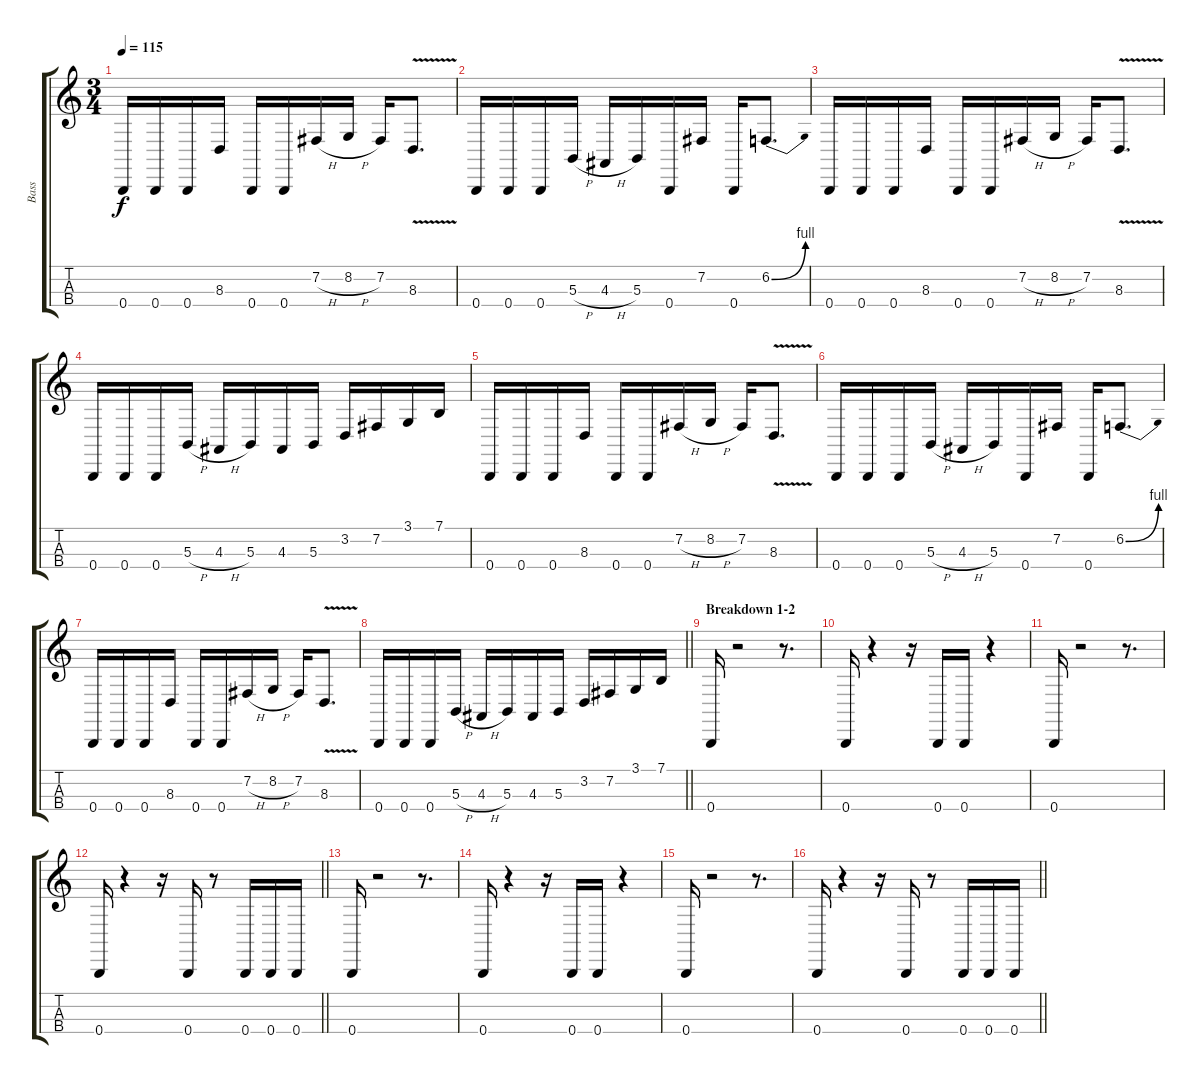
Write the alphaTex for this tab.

\track ("Bass" "Bass") {instrument brightacousticpiano}
\staff {score tabs}
\tuning (E3 B2 Gb2 B1) {hide}
\ts (3 4)
\tempo 115
\clef g2
\ks c
0.4.16{dy f} 0.4.16 0.4.16 8.3.16 0.4.16 0.4.16 7.2{h}.16 8.2{h}.16 7.2.16 8.3{v}.8{d} |
0.4.16 0.4.16 0.4.16 5.3{h}.16 4.3{h}.16 5.3.16 0.4.16 7.2.16 0.4.16 6.2{be (bend 0 0 60 4)}.8{d} |
0.4.16 0.4.16 0.4.16 8.3.16 0.4.16 0.4.16 7.2{h}.16 8.2{h}.16 7.2.16 8.3{v}.8{d} |
0.4.16 0.4.16 0.4.16 5.3{h}.16 4.3{h}.16 5.3.16 4.3.16 5.3.16 3.2.16 7.2.16 3.1.16 7.1.16 |
0.4.16 0.4.16 0.4.16 8.3.16 0.4.16 0.4.16 7.2{h}.16 8.2{h}.16 7.2.16 8.3{v}.8{d} |
0.4.16 0.4.16 0.4.16 5.3{h}.16 4.3{h}.16 5.3.16 0.4.16 7.2.16 0.4.16 6.2{be (bend 0 0 60 4)}.8{d} |
0.4.16 0.4.16 0.4.16 8.3.16 0.4.16 0.4.16 7.2{h}.16 8.2{h}.16 7.2.16 8.3{v}.8{d} |
\barLineRight lightlight
0.4.16 0.4.16 0.4.16 5.3{h}.16 4.3{h}.16 5.3.16 4.3.16 5.3.16 3.2.16 7.2.16 3.1.16 7.1.16 |
\section ("" "Breakdown 1-2")
0.4.16 r.2 r.8{d} |
0.4.16 r.4 r.16 0.4.16 0.4.16 r.4 |
0.4.16 r.2 r.8{d} |
\barLineRight lightlight
0.4.16 r.4 r.16 0.4.16 r.8 0.4.16 0.4.16 0.4.16 |
0.4.16 r.2 r.8{d} |
0.4.16 r.4 r.16 0.4.16 0.4.16 r.4 |
0.4.16 r.2 r.8{d} |
\barLineRight lightlight
0.4.16 r.4 r.16 0.4.16 r.8 0.4.16 0.4.16 0.4.16
